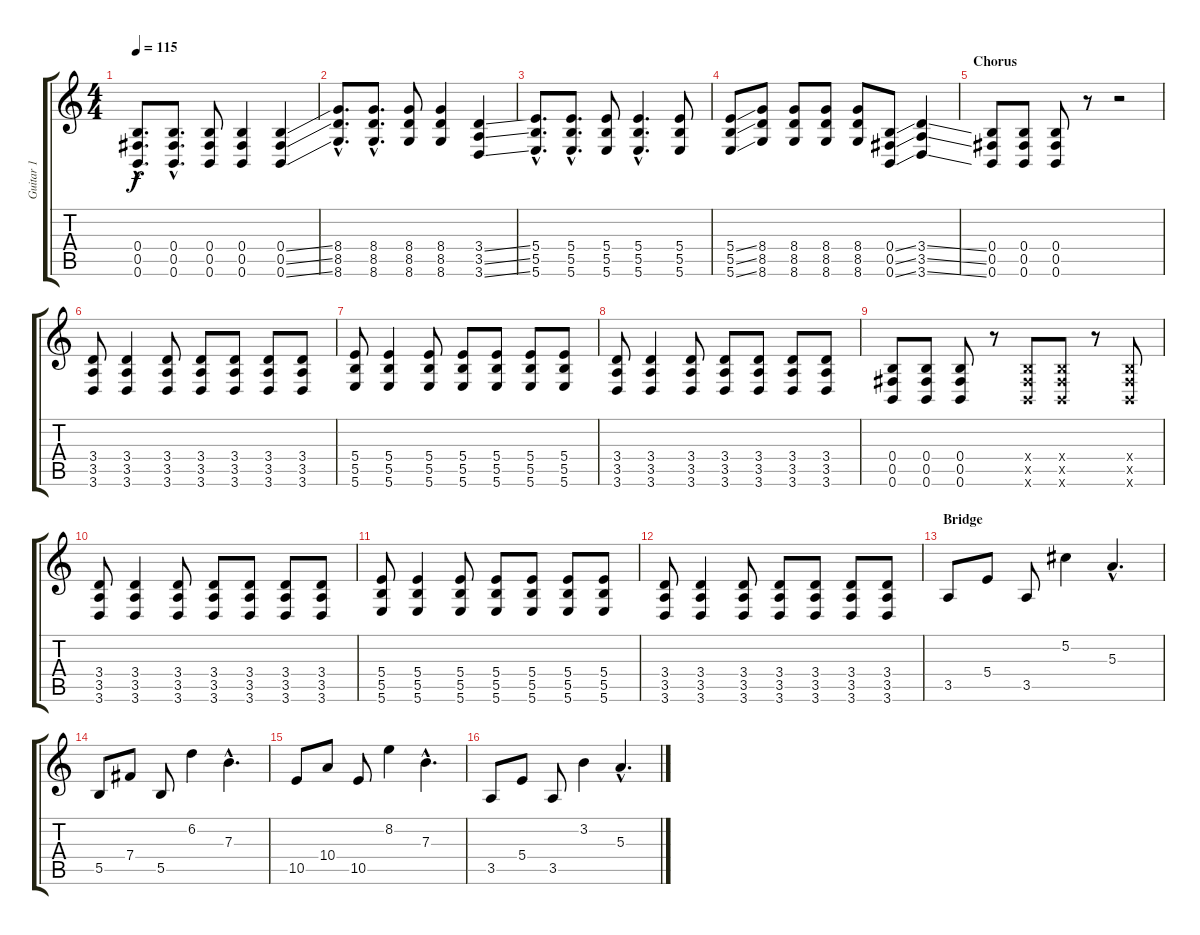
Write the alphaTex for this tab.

\track ("Guitar 1" "Guitar 1") {instrument electricguitarclean}
\staff {score tabs}
\tuning (Db4 Ab3 E3 B2 Gb2 B1) {hide}
\ts (4 4)
\tempo 115
\clef g2
\ks c
(0.4{hac} 0.5{hac} 0.6{hac}).8{d dy f instrument distortionguitar} (0.4{hac} 0.5{hac} 0.6{hac}).8{d} (0.4 0.5 0.6).8 (0.4 0.5 0.6).4 (0.4{ss} 0.5{ss} 0.6{ss}).4 |
(8.4{hac} 8.5{hac} 8.6{hac}).8{d} (8.4{hac} 8.5{hac} 8.6{hac}).8{d} (8.4 8.5 8.6).8 (8.4 8.5 8.6).4 (3.4{ss} 3.5{ss} 3.6{ss}).4 |
(5.4{hac} 5.5{hac} 5.6{hac}).8{d instrument distortionguitar} (5.4{hac} 5.5{hac} 5.6{hac}).8{d} (5.4 5.5 5.6).8 (5.4{hac} 5.5{hac} 5.6{hac}).4{d} (5.4 5.5 5.6).8 |
(5.4{ss} 5.5{ss} 5.6{ss}).8 (8.4 8.5 8.6).8 (8.4 8.5 8.6).8 (8.4 8.5 8.6).8 (8.4 8.5 8.6).8 (0.4{ss} 0.5{ss} 0.6{ss}).8 (3.4{ss} 3.5{ss} 3.6{ss}).4 |
\section ("" "Chorus")
(0.4 0.5 0.6).8{instrument distortionguitar} (0.4 0.5 0.6).8 (0.4 0.5 0.6).8 r.8 r.2 |
(3.4 3.5 3.6).8 (3.4 3.5 3.6).4 (3.4 3.5 3.6).8 (3.4 3.5 3.6).8 (3.4 3.5 3.6).8 (3.4 3.5 3.6).8 (3.4 3.5 3.6).8 |
(5.4 5.5 5.6).8{instrument distortionguitar} (5.4 5.5 5.6).4 (5.4 5.5 5.6).8 (5.4 5.5 5.6).8 (5.4 5.5 5.6).8 (5.4 5.5 5.6).8 (5.4 5.5 5.6).8 |
(3.4 3.5 3.6).8 (3.4 3.5 3.6).4 (3.4 3.5 3.6).8 (3.4 3.5 3.6).8 (3.4 3.5 3.6).8 (3.4 3.5 3.6).8 (3.4 3.5 3.6).8 |
(0.4 0.5 0.6).8{instrument distortionguitar} (0.4 0.5 0.6).8 (0.4 0.5 0.6).8 r.8 (0.4{x} 0.5{x} 0.6{x}).8 (0.4{x} 0.5{x} 0.6{x}).8 r.8 (0.4{x} 0.5{x} 0.6{x}).8 |
(3.4 3.5 3.6).8 (3.4 3.5 3.6).4 (3.4 3.5 3.6).8 (3.4 3.5 3.6).8 (3.4 3.5 3.6).8 (3.4 3.5 3.6).8 (3.4 3.5 3.6).8 |
(5.4 5.5 5.6).8{instrument distortionguitar} (5.4 5.5 5.6).4 (5.4 5.5 5.6).8 (5.4 5.5 5.6).8 (5.4 5.5 5.6).8 (5.4 5.5 5.6).8 (5.4 5.5 5.6).8 |
(3.4 3.5 3.6).8 (3.4 3.5 3.6).4 (3.4 3.5 3.6).8 (3.4 3.5 3.6).8 (3.4 3.5 3.6).8 (3.4 3.5 3.6).8 (3.4 3.5 3.6).8 |
\section ("" "Bridge")
3.5.8{instrument electricguitarclean} 5.4.8 3.5.8 5.2.4 5.3{hac}.4{d} |
5.5.8 7.4.8 5.5.8 6.2.4 7.3{hac}.4{d} |
10.5.8 10.4.8 10.5.8 8.2.4 7.3{hac}.4{d} |
3.5.8 5.4.8 3.5.8 3.2.4 5.3{hac}.4{d}
